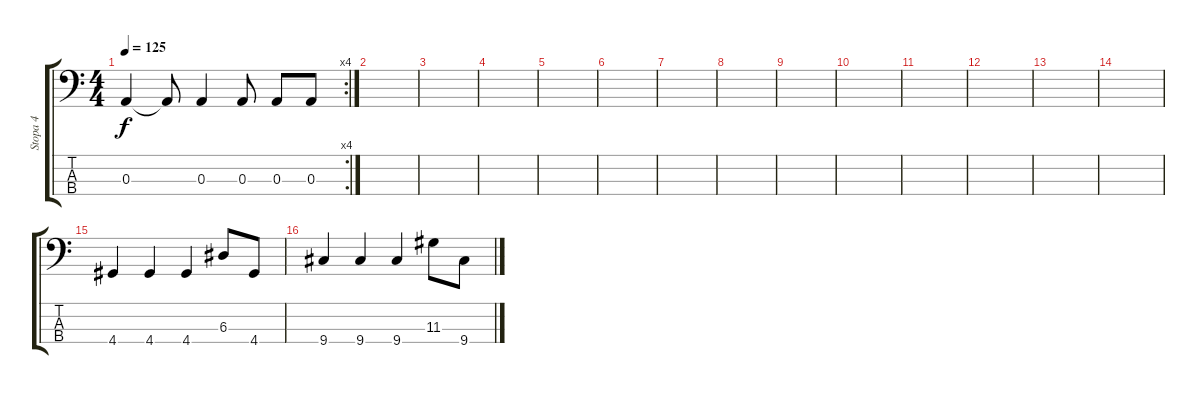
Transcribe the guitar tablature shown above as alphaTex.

\track ("Stopa 4" "Stopa 4") {instrument electricbassfinger}
\staff {score tabs}
\tuning (G2 D2 A1 E1) {hide}
\rc 4
\ts (4 4)
\tempo 125
\clef f4
\ks c
0.3.4{dy f} 0.3{t}.8 0.3.4 0.3.8 0.3.8 0.3.8 |
|
|
|
|
|
|
|
|
|
|
|
|
|
4.4.4 4.4.4 4.4.4 6.3.8 4.4.8 |
9.4.4 9.4.4 9.4.4 11.3.8 9.4.8
